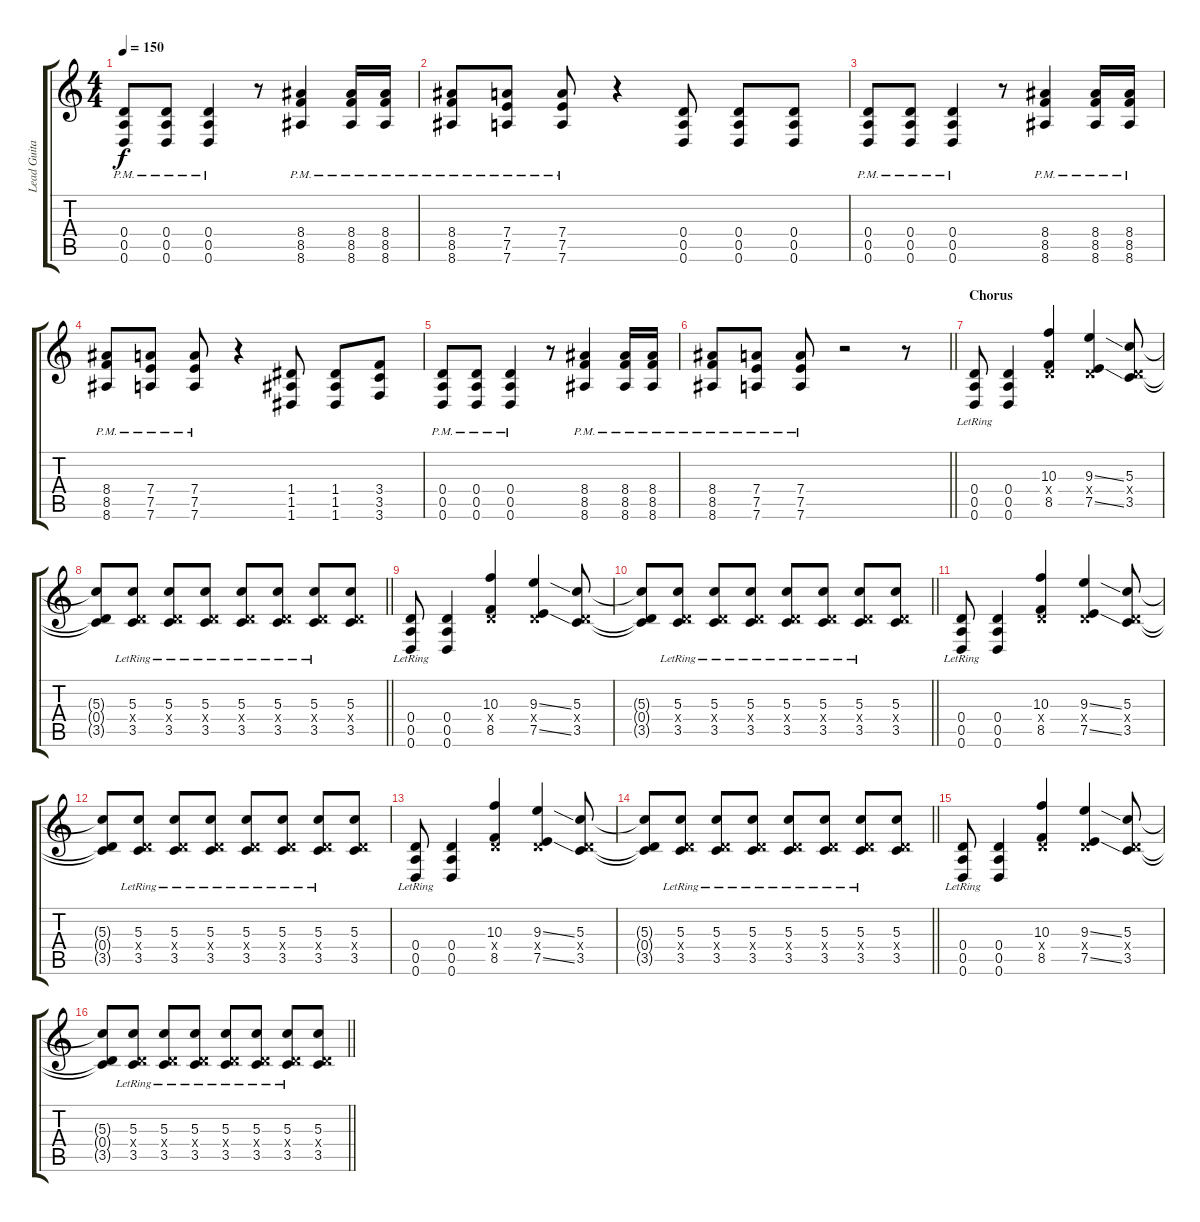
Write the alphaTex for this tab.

\track ("Lead Guitar - Brad Delson" "Lead Guita") {instrument overdrivenguitar}
\staff {score tabs}
\tuning (E4 B3 G3 D3 A2 D2) {hide}
\ts (4 4)
\tempo 150
\clef g2
\ks c
(0.4{pm} 0.5{pm} 0.6{pm}).8{dy f} (0.4{pm} 0.5{pm} 0.6{pm}).8 (0.4{pm} 0.5{pm} 0.6{pm}).4 r.8 (8.4{pm} 8.5{pm} 8.6{pm}).4 (8.4{pm} 8.5{pm} 8.6{pm}).16 (8.4{pm} 8.5{pm} 8.6{pm}).16 |
(8.4{pm} 8.5{pm} 8.6{pm}).8 (7.4{pm} 7.5{pm} 7.6{pm}).8 (7.4{pm} 7.5{pm} 7.6{pm}).8 r.4 (0.4 0.5 0.6).8 (0.4 0.5 0.6).8 (0.4 0.5 0.6).8 |
(0.4{pm} 0.5{pm} 0.6{pm}).8 (0.4{pm} 0.5{pm} 0.6{pm}).8 (0.4{pm} 0.5{pm} 0.6{pm}).4 r.8 (8.4{pm} 8.5{pm} 8.6{pm}).4 (8.4{pm} 8.5{pm} 8.6{pm}).16 (8.4{pm} 8.5{pm} 8.6{pm}).16 |
(8.4{pm} 8.5{pm} 8.6{pm}).8 (7.4{pm} 7.5{pm} 7.6{pm}).8 (7.4{pm} 7.5{pm} 7.6{pm}).8 r.4 (1.4 1.5 1.6).8 (1.4 1.5 1.6).8 (3.4 3.5 3.6).8 |
(0.4{pm} 0.5{pm} 0.6{pm}).8 (0.4{pm} 0.5{pm} 0.6{pm}).8 (0.4{pm} 0.5{pm} 0.6{pm}).4 r.8 (8.4{pm} 8.5{pm} 8.6{pm}).4 (8.4{pm} 8.5{pm} 8.6{pm}).16 (8.4{pm} 8.5{pm} 8.6{pm}).16 |
\barLineRight lightlight
(8.4{pm} 8.5{pm} 8.6{pm}).8 (7.4{pm} 7.5{pm} 7.6{pm}).8 (7.4{pm} 7.5{pm} 7.6{pm}).8 r.2 r.8 |
\section ("" "Chorus")
(0.4{lr} 0.5{lr} 0.6{lr}).8 (0.4 0.5 0.6).4 (10.3 0.4{x} 8.5).4 (9.3{ss} 0.4{x} 7.5{ss}).4 (5.3 0.4{x} 3.5).8 |
\barLineRight lightlight
(5.3{t} 0.4{t} 3.5{t}).8 (5.3{lr} 0.4{x} 3.5{lr}).8 (5.3{lr} 0.4{x} 3.5{lr}).8 (5.3{lr} 0.4{x} 3.5{lr}).8 (5.3{lr} 0.4{x} 3.5{lr}).8 (5.3{lr} 0.4{x} 3.5{lr}).8 (5.3{lr} 0.4{x} 3.5{lr}).8 (5.3 0.4{x} 3.5).8 |
(0.4{lr} 0.5{lr} 0.6{lr}).8 (0.4 0.5 0.6).4 (10.3 0.4{x} 8.5).4 (9.3{ss} 0.4{x} 7.5{ss}).4 (5.3 0.4{x} 3.5).8 |
\barLineRight lightlight
(5.3{t} 0.4{t} 3.5{t}).8 (5.3{lr} 0.4{x} 3.5{lr}).8 (5.3{lr} 0.4{x} 3.5{lr}).8 (5.3{lr} 0.4{x} 3.5{lr}).8 (5.3{lr} 0.4{x} 3.5{lr}).8 (5.3{lr} 0.4{x} 3.5{lr}).8 (5.3{lr} 0.4{x} 3.5{lr}).8 (5.3 0.4{x} 3.5).8 |
(0.4{lr} 0.5{lr} 0.6{lr}).8 (0.4 0.5 0.6).4 (10.3 0.4{x} 8.5).4 (9.3{ss} 0.4{x} 7.5{ss}).4 (5.3 0.4{x} 3.5).8 |
(5.3{t} 0.4{t} 3.5{t}).8 (5.3{lr} 0.4{x} 3.5{lr}).8 (5.3{lr} 0.4{x} 3.5{lr}).8 (5.3{lr} 0.4{x} 3.5{lr}).8 (5.3{lr} 0.4{x} 3.5{lr}).8 (5.3{lr} 0.4{x} 3.5{lr}).8 (5.3{lr} 0.4{x} 3.5{lr}).8 (5.3 0.4{x} 3.5).8 |
(0.4{lr} 0.5{lr} 0.6{lr}).8 (0.4 0.5 0.6).4 (10.3 0.4{x} 8.5).4 (9.3{ss} 0.4{x} 7.5{ss}).4 (5.3 0.4{x} 3.5).8 |
\barLineRight lightlight
(5.3{t} 0.4{t} 3.5{t}).8 (5.3{lr} 0.4{x} 3.5{lr}).8 (5.3{lr} 0.4{x} 3.5{lr}).8 (5.3{lr} 0.4{x} 3.5{lr}).8 (5.3{lr} 0.4{x} 3.5{lr}).8 (5.3{lr} 0.4{x} 3.5{lr}).8 (5.3{lr} 0.4{x} 3.5{lr}).8 (5.3 0.4{x} 3.5).8 |
(0.4{lr} 0.5{lr} 0.6{lr}).8 (0.4 0.5 0.6).4 (10.3 0.4{x} 8.5).4 (9.3{ss} 0.4{x} 7.5{ss}).4 (5.3 0.4{x} 3.5).8 |
\barLineRight lightlight
(5.3{t} 0.4{t} 3.5{t}).8 (5.3{lr} 0.4{x} 3.5{lr}).8 (5.3{lr} 0.4{x} 3.5{lr}).8 (5.3{lr} 0.4{x} 3.5{lr}).8 (5.3{lr} 0.4{x} 3.5{lr}).8 (5.3{lr} 0.4{x} 3.5{lr}).8 (5.3{lr} 0.4{x} 3.5{lr}).8 (5.3 0.4{x} 3.5).8
